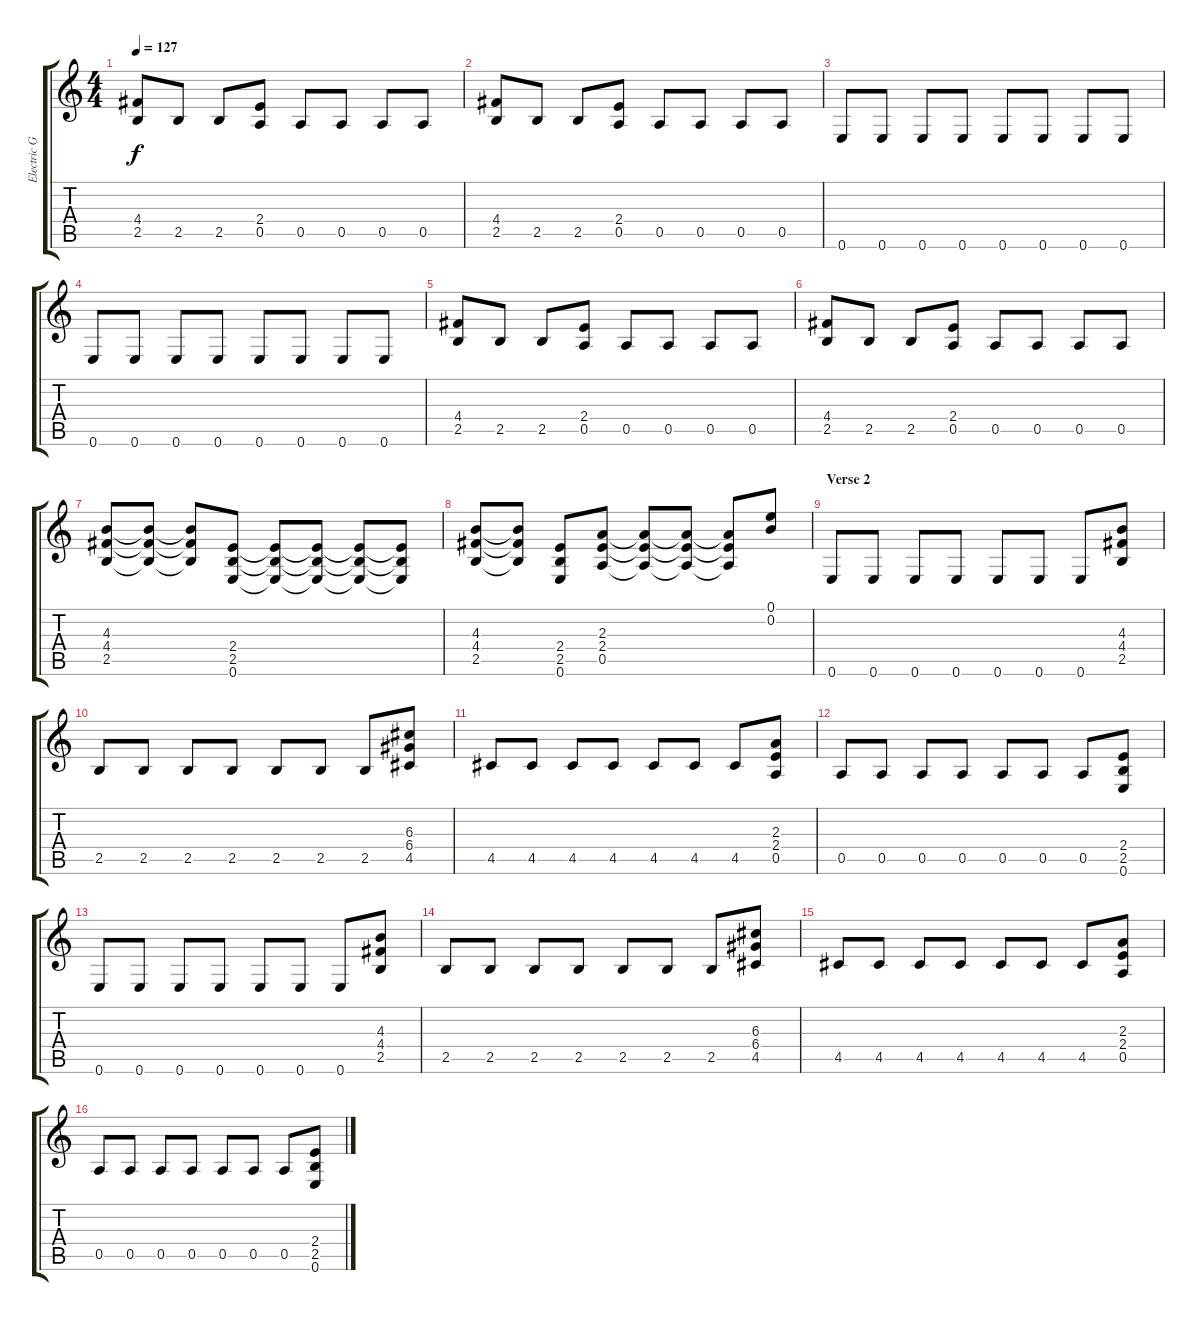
\track ("Electric Guitar 2" "Electric G") {instrument distortionguitar}
\staff {score tabs}
\tuning (E4 B3 G3 D3 A2 E2) {hide}
\ts (4 4)
\tempo 127
\clef g2
\ks c
(4.4 2.5).8{dy f} 2.5.8 2.5.8 (2.4 0.5).8 0.5.8 0.5.8 0.5.8 0.5.8 |
(4.4 2.5).8 2.5.8 2.5.8 (2.4 0.5).8 0.5.8 0.5.8 0.5.8 0.5.8 |
0.6.8 0.6.8 0.6.8 0.6.8 0.6.8 0.6.8 0.6.8 0.6.8 |
0.6.8 0.6.8 0.6.8 0.6.8 0.6.8 0.6.8 0.6.8 0.6.8 |
(4.4 2.5).8 2.5.8 2.5.8 (2.4 0.5).8 0.5.8 0.5.8 0.5.8 0.5.8 |
(4.4 2.5).8 2.5.8 2.5.8 (2.4 0.5).8 0.5.8 0.5.8 0.5.8 0.5.8 |
(4.3 4.4 2.5).8 (4.3{t} 4.4{t} 2.5{t}).8 (4.3{t} 4.4{t} 2.5{t}).8 (2.4 2.5 0.6).8 (2.4{t} 2.5{t} 0.6{t}).8 (2.4{t} 2.5{t} 0.6{t}).8 (2.4{t} 2.5{t} 0.6{t}).8 (2.4{t} 2.5{t} 0.6{t}).8 |
(4.3 4.4 2.5).8 (4.3{t} 4.4{t} 2.5{t}).8 (2.4 2.5 0.6).8 (2.3 2.4 0.5).8 (2.3{t} 2.4{t} 0.5{t}).8 (2.3{t} 2.4{t} 0.5{t}).8 (2.3{t} 2.4{t} 0.5{t}).8 (0.1 0.2).8 |
\section ("" "Verse 2")
0.6.8 0.6.8 0.6.8 0.6.8 0.6.8 0.6.8 0.6.8 (4.3 4.4 2.5).8 |
2.5.8 2.5.8 2.5.8 2.5.8 2.5.8 2.5.8 2.5.8 (6.3 6.4 4.5).8 |
4.5.8 4.5.8 4.5.8 4.5.8 4.5.8 4.5.8 4.5.8 (2.3 2.4 0.5).8 |
0.5.8 0.5.8 0.5.8 0.5.8 0.5.8 0.5.8 0.5.8 (2.4 2.5 0.6).8 |
0.6.8 0.6.8 0.6.8 0.6.8 0.6.8 0.6.8 0.6.8 (4.3 4.4 2.5).8 |
2.5.8 2.5.8 2.5.8 2.5.8 2.5.8 2.5.8 2.5.8 (6.3 6.4 4.5).8 |
4.5.8 4.5.8 4.5.8 4.5.8 4.5.8 4.5.8 4.5.8 (2.3 2.4 0.5).8 |
0.5.8 0.5.8 0.5.8 0.5.8 0.5.8 0.5.8 0.5.8 (2.4 2.5 0.6).8
